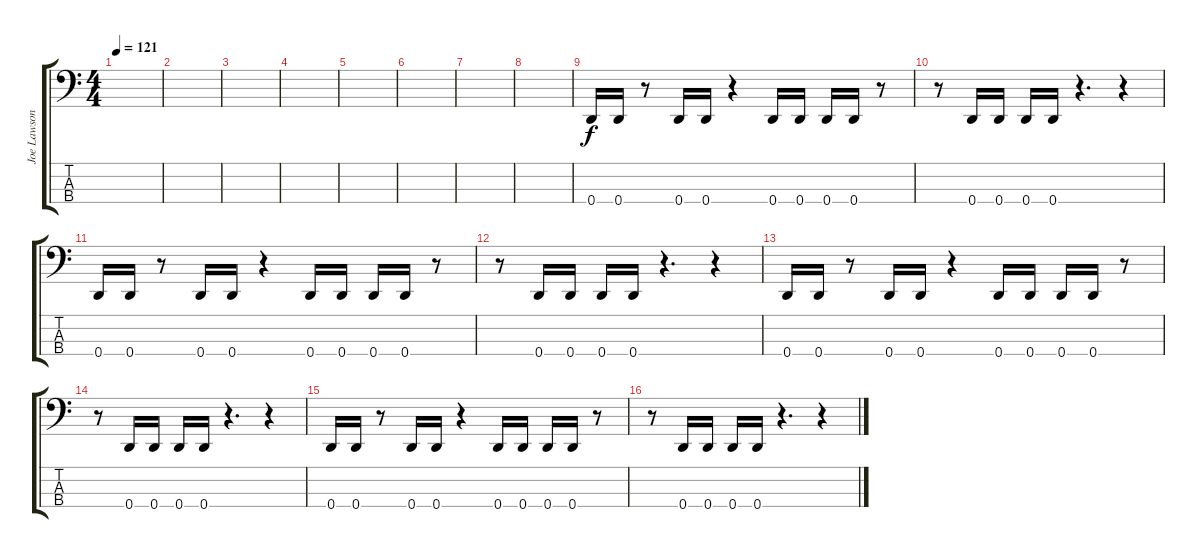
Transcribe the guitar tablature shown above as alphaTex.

\track ("Joe Lawson" "Joe Lawson") {instrument electricbasspick}
\staff {score tabs}
\tuning (G2 D2 A1 D1) {hide}
\ts (4 4)
\tempo 121
\clef f4
\ks c
|
|
|
|
|
|
|
|
0.4.16 0.4.16 r.8 0.4.16 0.4.16 r.4 0.4.16 0.4.16 0.4.16 0.4.16 r.8 |
r.8 0.4.16 0.4.16 0.4.16 0.4.16 r.4{d} r.4 |
0.4.16 0.4.16 r.8 0.4.16 0.4.16 r.4 0.4.16 0.4.16 0.4.16 0.4.16 r.8 |
r.8 0.4.16 0.4.16 0.4.16 0.4.16 r.4{d} r.4 |
0.4.16 0.4.16 r.8 0.4.16 0.4.16 r.4 0.4.16 0.4.16 0.4.16 0.4.16 r.8 |
r.8 0.4.16 0.4.16 0.4.16 0.4.16 r.4{d} r.4 |
0.4.16 0.4.16 r.8 0.4.16 0.4.16 r.4 0.4.16 0.4.16 0.4.16 0.4.16 r.8 |
r.8 0.4.16 0.4.16 0.4.16 0.4.16 r.4{d} r.4
